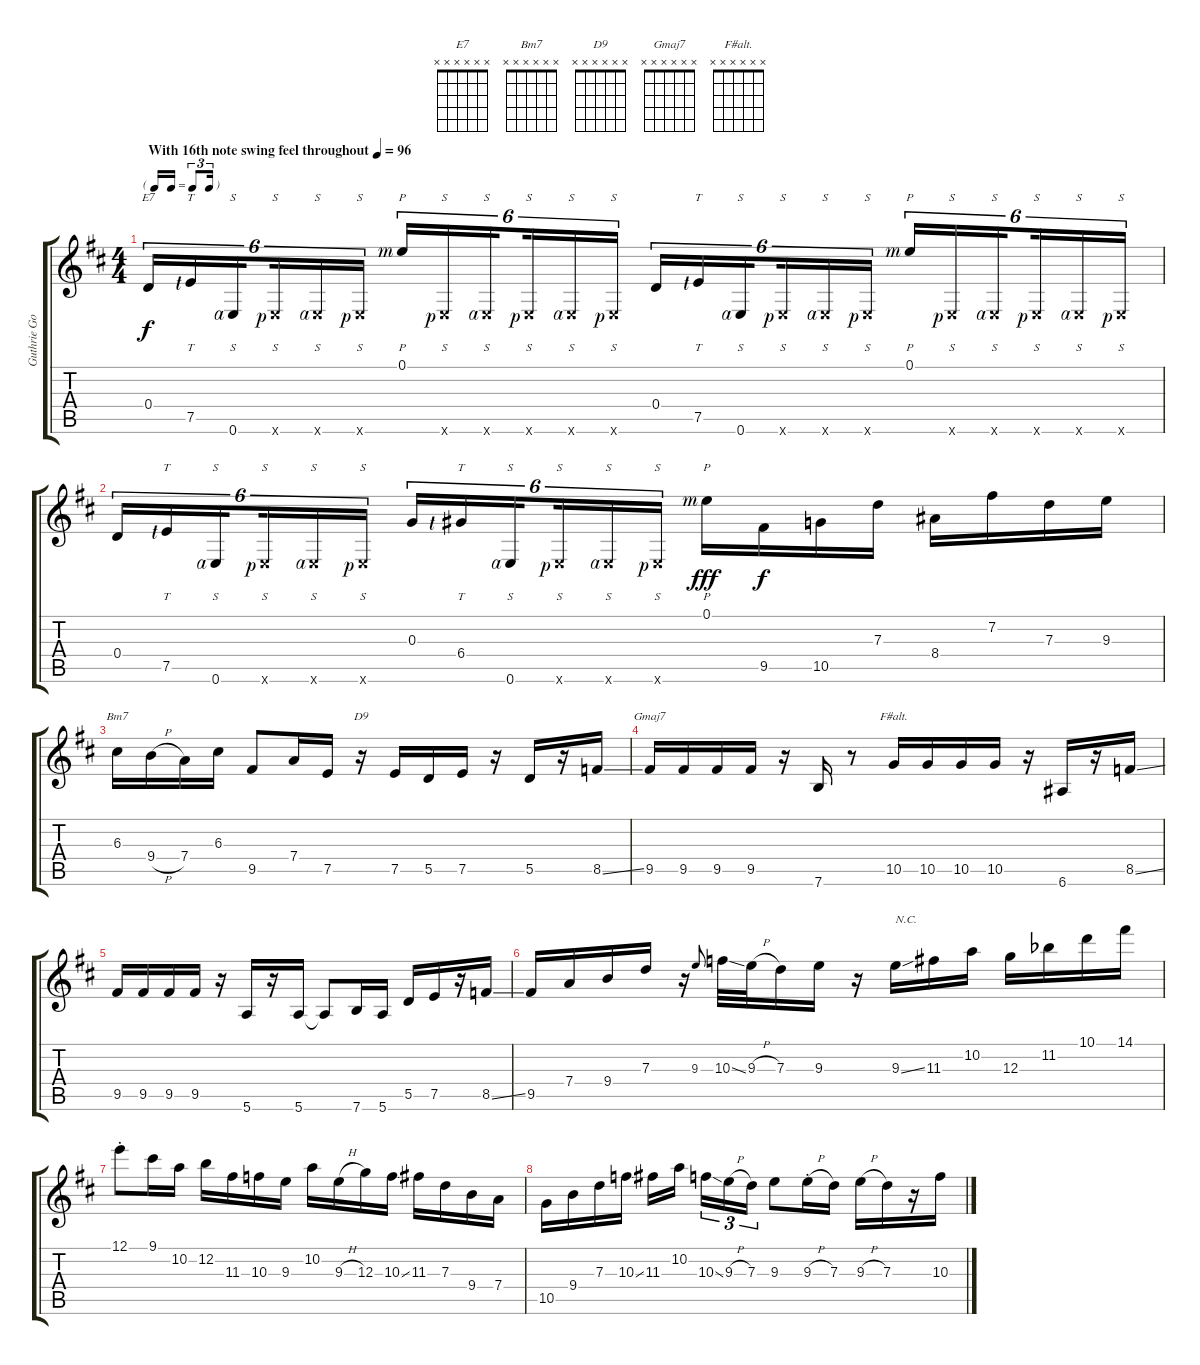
\track ("Guthrie Govan" "Guthrie Go") {instrument electricguitarjazz}
\staff {score tabs}
\tuning (E4 B3 G3 D3 A2 E2) {hide}
\chord ("E7" x x x x x x)
\chord ("Bm7" x x x x x x)
\chord ("D9" x x x x x x)
\chord ("Gmaj7" x x x x x x)
\chord ("F#alt." x x x x x x)
\ts (4 4)
\tf triplet16th
\section ("" "")
\tempo (96 "With 16th note swing feel throughout")
\clef g2
\ks d
0.4.16{tu (6 4) ch "E7" dy f instrument electricguitarjazz} 7.5{lf 1}.16{tt tu (6 4)} 0.6{rf 4}.16{s tu (6 4) beam splitsecondary} 0.6{x rf 1}.16{s tu (6 4)} 0.6{x rf 4}.16{s tu (6 4)} 0.6{x rf 1}.16{s tu (6 4)} 0.1{rf 3}.16{p tu (6 4)} 0.6{x rf 1}.16{s tu (6 4)} 0.6{x rf 4}.16{s tu (6 4) beam splitsecondary} 0.6{x rf 1}.16{s tu (6 4)} 0.6{x rf 4}.16{s tu (6 4)} 0.6{x rf 1}.16{s tu (6 4)} 0.4.16{tu (6 4)} 7.5{lf 1}.16{tt tu (6 4)} 0.6{rf 4}.16{s tu (6 4) beam splitsecondary} 0.6{x rf 1}.16{s tu (6 4)} 0.6{x rf 4}.16{s tu (6 4)} 0.6{x rf 1}.16{s tu (6 4)} 0.1{rf 3}.16{p tu (6 4)} 0.6{x rf 1}.16{s tu (6 4)} 0.6{x rf 4}.16{s tu (6 4) beam splitsecondary} 0.6{x rf 1}.16{s tu (6 4)} 0.6{x rf 4}.16{s tu (6 4)} 0.6{x rf 1}.16{s tu (6 4)} |
0.4.16{tu (6 4)} 7.5{lf 1}.16{tt tu (6 4)} 0.6{rf 4}.16{s tu (6 4) beam splitsecondary} 0.6{x rf 1}.16{s tu (6 4)} 0.6{x rf 4}.16{s tu (6 4)} 0.6{x rf 1}.16{s tu (6 4)} 0.3.16{tu (6 4)} 6.4{lf 1}.16{tt tu (6 4)} 0.6{rf 4}.16{s tu (6 4) beam splitsecondary} 0.6{x rf 1}.16{s tu (6 4)} 0.6{x rf 4}.16{s tu (6 4)} 0.6{x rf 1}.16{s tu (6 4)} 0.1{rf 3}.16{p dy fff} 9.5.16{dy f} 10.5.16 7.3.16 8.4.16 7.2.16 7.3.16 9.3.16 |
6.3.16{ch "Bm7"} 9.4{h}.16 7.4.16 6.3.16 9.5.8 7.4.16 7.5.16 r.16{ch "D9"} 7.5.16 5.5.16 7.5.16 r.16 5.5.16 r.16 8.5{ss}.16 |
9.5.16{ch "Gmaj7"} 9.5.16 9.5.16 9.5.16 r.16 7.6.16 r.8 10.5.16{ch "F#alt."} 10.5.16 10.5.16 10.5.16 r.16 6.6.16 r.16 8.5{ss}.16 |
9.5.16 9.5.16 9.5.16 9.5.16 r.16 5.6.16 r.16 5.6.16 5.6{t}.8 7.6.16 5.6.16 5.5.16 7.5.16 r.16 8.5{ss}.16 |
9.5.16 7.4.16 9.4.16 7.3.16 r.16 9.3.8{gr onbeat} 10.3{ss}.32 9.3{h}.32 7.3.16 9.3.16 r.16 9.3{ss}.16{txt "N.C."} 11.3.16 10.2.16 12.3.16 11.2{acc b}.16 10.1.16 14.1.16 |
12.1{st}.8 9.1.16 10.2.16 12.2.16 11.3.16 10.3.16 9.3.16 10.2.16 9.3{h}.16 12.3.16 10.3{ss}.16 11.3.16 7.3.16 9.4.16 7.4.16 |
10.5.16 9.4.16 7.3.16 10.3{ss}.16 11.3.16 10.2.16{beam splitsecondary} 10.3{ss}.16{tu (3 2)} 9.3{h}.16{tu (3 2)} 7.3.16{tu (3 2)} 9.3.8 9.3{h st}.16 7.3.16 9.3{h}.16 7.3.16 r.16 10.3{ss}.16
